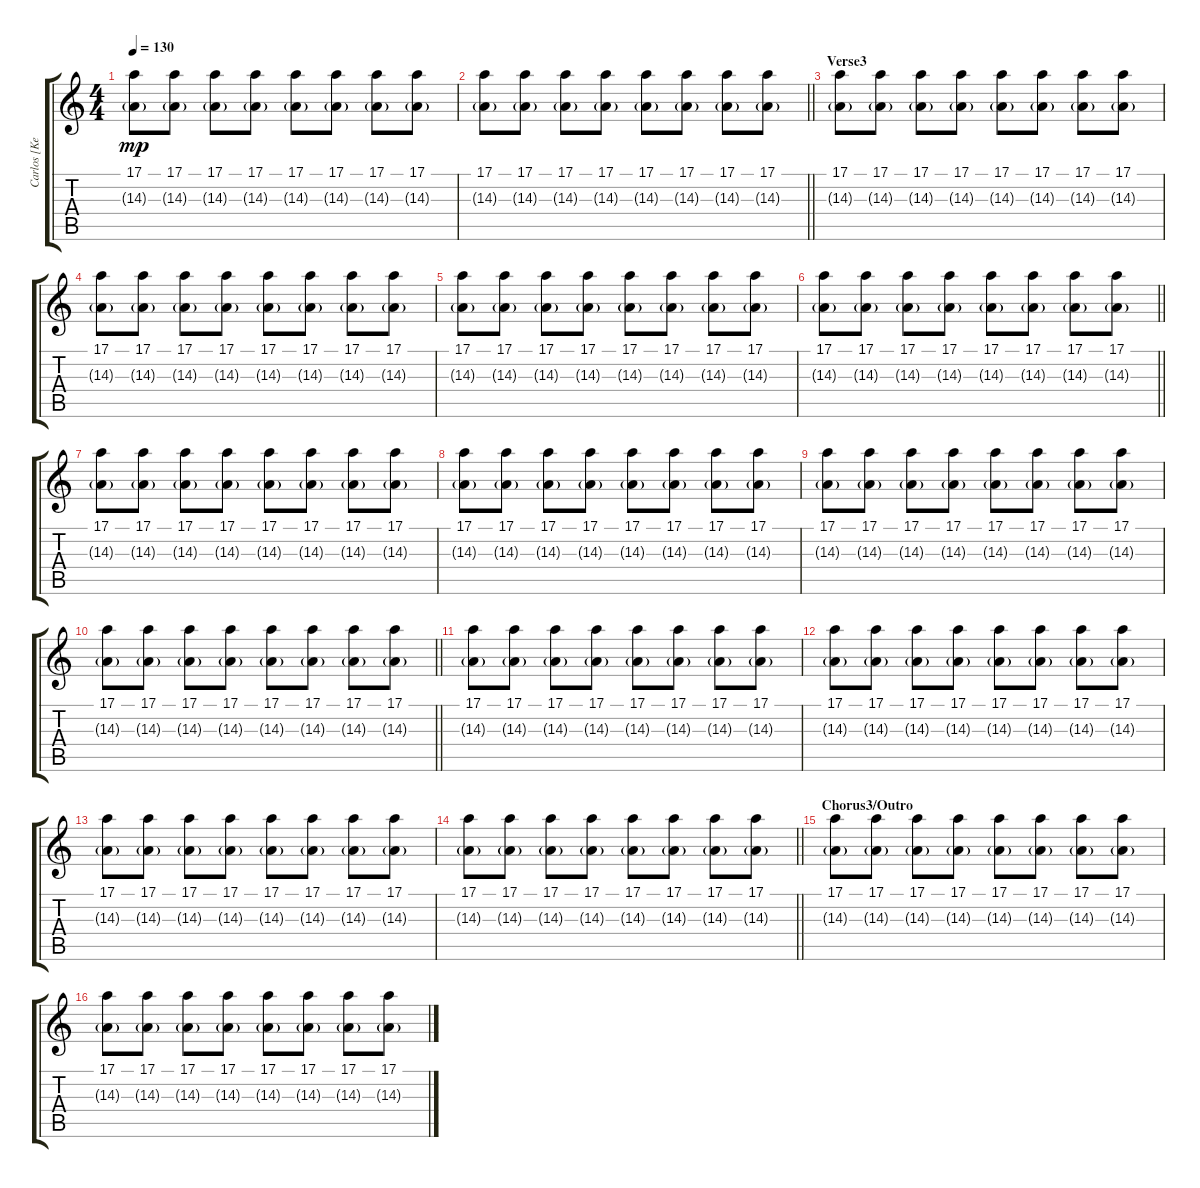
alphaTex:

\track ("Carlos [Keyboard]" "Carlos [Ke") {instrument acousticgrandpiano}
\staff {score tabs}
\tuning (E4 B3 G3 D3 A2 E2) {hide}
\ts (4 4)
\tempo 130
\clef g2
\ks c
(17.1 14.3{g}).8{dy mp} (17.1 14.3{g}).8 (17.1 14.3{g}).8 (17.1 14.3{g}).8 (17.1 14.3{g}).8 (17.1 14.3{g}).8 (17.1 14.3{g}).8 (17.1 14.3{g}).8 |
\barLineRight lightlight
(17.1 14.3{g}).8 (17.1 14.3{g}).8 (17.1 14.3{g}).8 (17.1 14.3{g}).8 (17.1 14.3{g}).8 (17.1 14.3{g}).8 (17.1 14.3{g}).8 (17.1 14.3{g}).8 |
\section ("" "Verse3")
(17.1 14.3{g}).8 (17.1 14.3{g}).8 (17.1 14.3{g}).8 (17.1 14.3{g}).8 (17.1 14.3{g}).8 (17.1 14.3{g}).8 (17.1 14.3{g}).8 (17.1 14.3{g}).8 |
(17.1 14.3{g}).8 (17.1 14.3{g}).8 (17.1 14.3{g}).8 (17.1 14.3{g}).8 (17.1 14.3{g}).8 (17.1 14.3{g}).8 (17.1 14.3{g}).8 (17.1 14.3{g}).8 |
(17.1 14.3{g}).8 (17.1 14.3{g}).8 (17.1 14.3{g}).8 (17.1 14.3{g}).8 (17.1 14.3{g}).8 (17.1 14.3{g}).8 (17.1 14.3{g}).8 (17.1 14.3{g}).8 |
\barLineRight lightlight
(17.1 14.3{g}).8 (17.1 14.3{g}).8 (17.1 14.3{g}).8 (17.1 14.3{g}).8 (17.1 14.3{g}).8 (17.1 14.3{g}).8 (17.1 14.3{g}).8 (17.1 14.3{g}).8 |
(17.1 14.3{g}).8 (17.1 14.3{g}).8 (17.1 14.3{g}).8 (17.1 14.3{g}).8 (17.1 14.3{g}).8 (17.1 14.3{g}).8 (17.1 14.3{g}).8 (17.1 14.3{g}).8 |
(17.1 14.3{g}).8 (17.1 14.3{g}).8 (17.1 14.3{g}).8 (17.1 14.3{g}).8 (17.1 14.3{g}).8 (17.1 14.3{g}).8 (17.1 14.3{g}).8 (17.1 14.3{g}).8 |
(17.1 14.3{g}).8 (17.1 14.3{g}).8 (17.1 14.3{g}).8 (17.1 14.3{g}).8 (17.1 14.3{g}).8 (17.1 14.3{g}).8 (17.1 14.3{g}).8 (17.1 14.3{g}).8 |
\barLineRight lightlight
(17.1 14.3{g}).8 (17.1 14.3{g}).8 (17.1 14.3{g}).8 (17.1 14.3{g}).8 (17.1 14.3{g}).8 (17.1 14.3{g}).8 (17.1 14.3{g}).8 (17.1 14.3{g}).8 |
(17.1 14.3{g}).8 (17.1 14.3{g}).8 (17.1 14.3{g}).8 (17.1 14.3{g}).8 (17.1 14.3{g}).8 (17.1 14.3{g}).8 (17.1 14.3{g}).8 (17.1 14.3{g}).8 |
(17.1 14.3{g}).8 (17.1 14.3{g}).8 (17.1 14.3{g}).8 (17.1 14.3{g}).8 (17.1 14.3{g}).8 (17.1 14.3{g}).8 (17.1 14.3{g}).8 (17.1 14.3{g}).8 |
(17.1 14.3{g}).8 (17.1 14.3{g}).8 (17.1 14.3{g}).8 (17.1 14.3{g}).8 (17.1 14.3{g}).8 (17.1 14.3{g}).8 (17.1 14.3{g}).8 (17.1 14.3{g}).8 |
\barLineRight lightlight
(17.1 14.3{g}).8 (17.1 14.3{g}).8 (17.1 14.3{g}).8 (17.1 14.3{g}).8 (17.1 14.3{g}).8 (17.1 14.3{g}).8 (17.1 14.3{g}).8 (17.1 14.3{g}).8 |
\section ("" "Chorus3/Outro")
(17.1 14.3{g}).8 (17.1 14.3{g}).8 (17.1 14.3{g}).8 (17.1 14.3{g}).8 (17.1 14.3{g}).8 (17.1 14.3{g}).8 (17.1 14.3{g}).8 (17.1 14.3{g}).8 |
(17.1 14.3{g}).8 (17.1 14.3{g}).8 (17.1 14.3{g}).8 (17.1 14.3{g}).8 (17.1 14.3{g}).8 (17.1 14.3{g}).8 (17.1 14.3{g}).8 (17.1 14.3{g}).8
